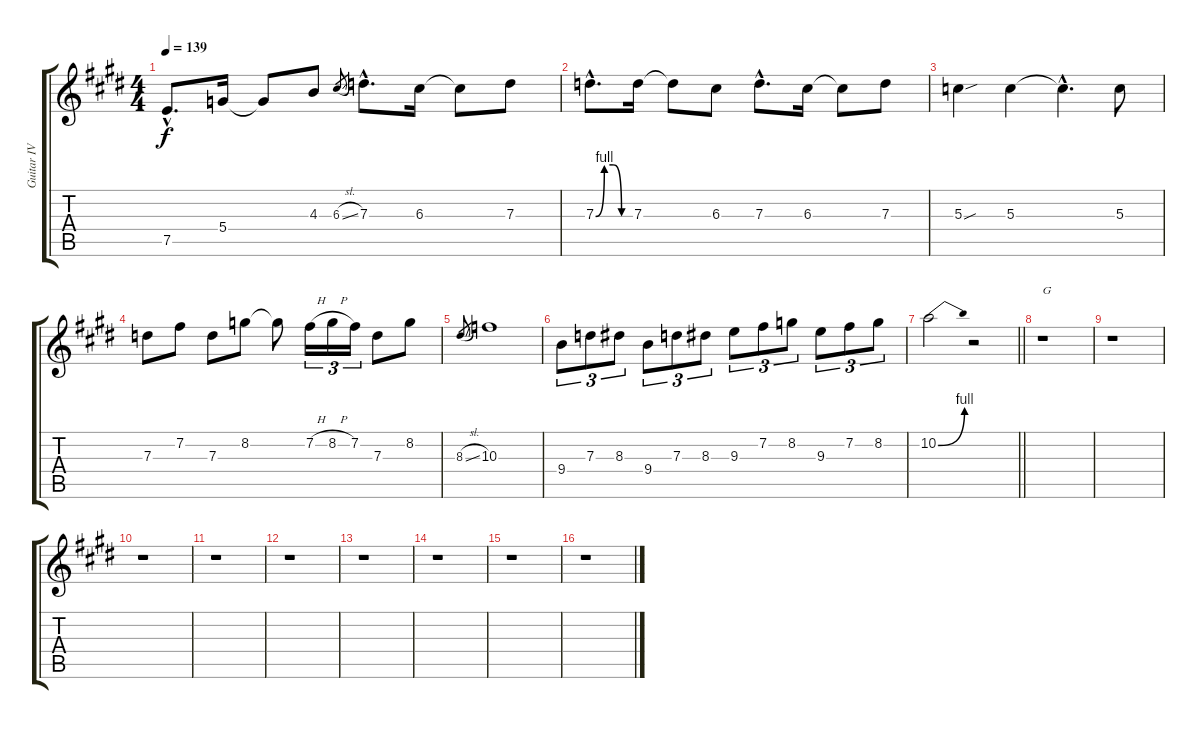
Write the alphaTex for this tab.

\track ("Guitar IV" "Guitar IV") {instrument distortionguitar}
\staff {score tabs}
\tuning (E4 B3 G3 D3 A2 E2) {hide}
\ts (4 4)
\tempo 139
\clef g2
\ks e
7.5{hac}.8{d dy f} 5.4.16 5.4{t}.8 4.3.8 6.3{sl}.8{gr} 7.3{hac}.8{d} 6.3.16 6.3{t}.8 7.3.8 |
7.3{be (custom 0 0 15 4 30 4 45 0 60 0) hac}.8{d} 7.3.16 7.3{t}.8 6.3.8 7.3{hac}.8{d} 6.3.16 6.3{t}.8 7.3.8 |
5.3{sou}.4 5.3.4 5.3{hac t}.4{d} 5.3.8 |
7.3.8 7.2.8 7.3.8 8.2.8 8.2{t}.8 7.2{h}.16{tu (3 2)} 8.2{h}.16{tu (3 2)} 7.2.16{tu (3 2)} 7.3.8 8.2.8 |
8.3{sl}.8{gr} 10.3.1 |
9.4.8{tu (3 2)} 7.3.8{tu (3 2)} 8.3.8{tu (3 2)} 9.4.8{tu (3 2)} 7.3.8{tu (3 2)} 8.3.8{tu (3 2)} 9.3.8{tu (3 2)} 7.2.8{tu (3 2)} 8.2.8{tu (3 2)} 9.3.8{tu (3 2)} 7.2.8{tu (3 2)} 8.2.8{tu (3 2)} |
\barLineRight lightlight
10.2{be (bend 0 0 60 4)}.2 r.2 |
r.1{txt "G"} |
r.1 |
r.1 |
r.1 |
r.1 |
r.1 |
r.1 |
r.1 |
r.1
